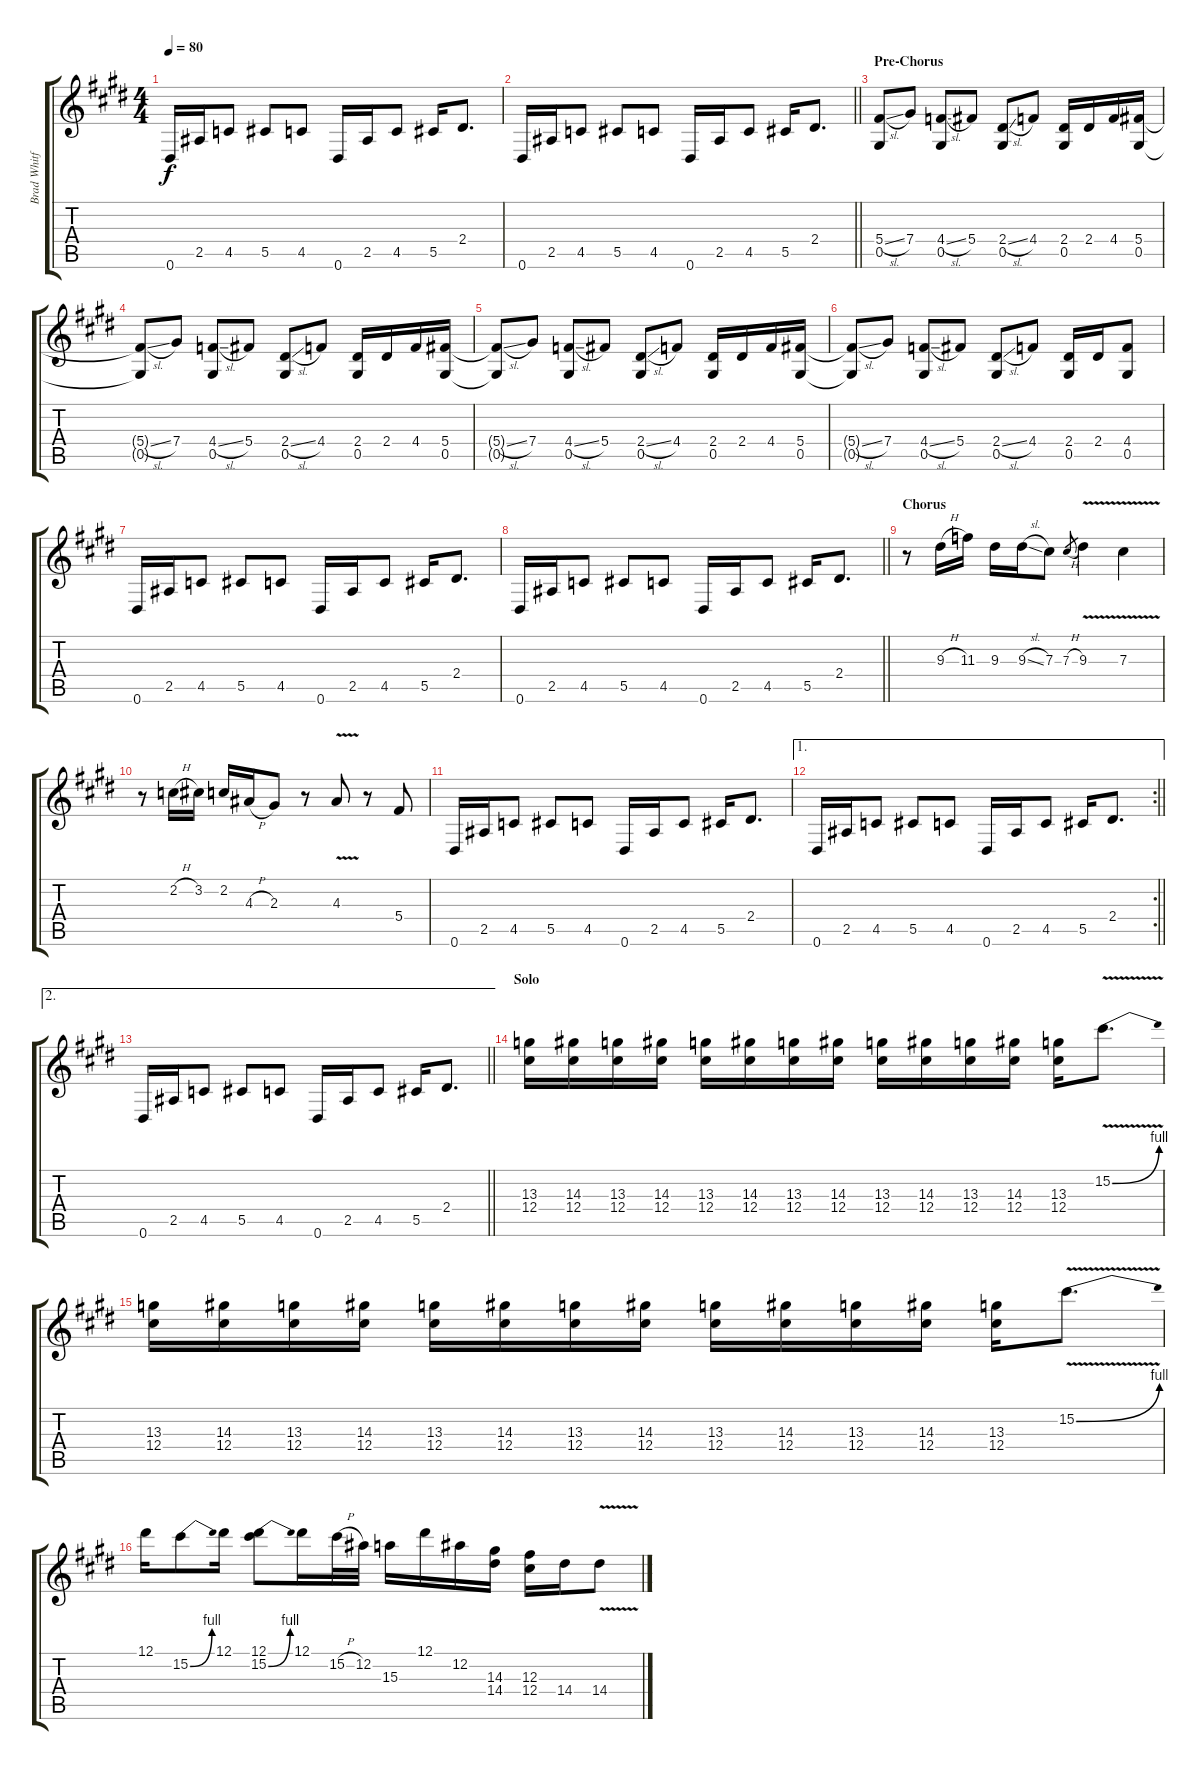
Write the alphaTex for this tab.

\track ("Brad Whitford" "Brad Whitf") {instrument distortionguitar}
\staff {score tabs}
\tuning (Eb4 Bb3 Gb3 Db3 Ab2 Eb2) {hide}
\ts (4 4)
\tempo 80
\clef g2
\ks e
0.6.16{dy f volume 9 instrument distortionguitar} 2.5.16 4.5.8 5.5.8 4.5.8 0.6.16 2.5.16 4.5.8 5.5.16 2.4.8{d} |
\barLineRight lightlight
0.6.16{volume 9 instrument distortionguitar} 2.5.16 4.5.8 5.5.8 4.5.8 0.6.16 2.5.16 4.5.8 5.5.16 2.4.8{d} |
\section ("" "Pre-Chorus")
(5.4{sl} 0.5).8 7.4.8 (4.4{sl} 0.5).8 5.4.8 (2.4{sl} 0.5).8 4.4.8 (2.4 0.5).16 2.4.16 4.4.16 (5.4 0.5).16 |
(5.4{sl t} 0.5{t}).8 7.4.8 (4.4{sl} 0.5).8 5.4.8 (2.4{sl} 0.5).8 4.4.8 (2.4 0.5).16 2.4.16 4.4.16 (5.4 0.5).16 |
(5.4{sl t} 0.5{t}).8 7.4.8 (4.4{sl} 0.5).8 5.4.8 (2.4{sl} 0.5).8 4.4.8 (2.4 0.5).16 2.4.16 4.4.16 (5.4 0.5).16 |
(5.4{sl t} 0.5{t}).8 7.4.8 (4.4{sl} 0.5).8 5.4.8 (2.4{sl} 0.5).8 4.4.8 (2.4 0.5).16 2.4.16 (4.4 0.5).8 |
0.6.16{volume 9 instrument distortionguitar} 2.5.16 4.5.8 5.5.8 4.5.8 0.6.16 2.5.16 4.5.8 5.5.16 2.4.8{d} |
\barLineRight lightlight
0.6.16{volume 9 instrument distortionguitar} 2.5.16 4.5.8 5.5.8 4.5.8 0.6.16 2.5.16 4.5.8 5.5.16 2.4.8{d} |
\section ("" "Chorus")
r.8 9.3{h}.16 11.3.16 9.3.16 9.3{sl}.16 7.3.8 7.3{h}.8{gr} 9.3{v}.4 7.3{v}.4 |
r.8 2.2{h}.16 3.2.16 2.2.16 4.3{h}.16 2.3.8 r.8 4.3{v}.8 r.8 5.4.8 |
0.6.16{volume 9 instrument distortionguitar} 2.5.16 4.5.8 5.5.8 4.5.8 0.6.16 2.5.16 4.5.8 5.5.16 2.4.8{d} |
\ae 1
\rc 2
\barLineRight lightlight
0.6.16{volume 9 instrument distortionguitar} 2.5.16 4.5.8 5.5.8 4.5.8 0.6.16 2.5.16 4.5.8 5.5.16 2.4.8{d} |
\ae 2
\barLineRight lightlight
0.6.16{volume 9 instrument distortionguitar} 2.5.16 4.5.8 5.5.8 4.5.8 0.6.16 2.5.16 4.5.8 5.5.16 2.4.8{d} |
\section ("" "Solo")
(13.3 12.4).16 (14.3 12.4).16 (13.3 12.4).16 (14.3 12.4).16 (13.3 12.4).16 (14.3 12.4).16 (13.3 12.4).16 (14.3 12.4).16 (13.3 12.4).16 (14.3 12.4).16 (13.3 12.4).16 (14.3 12.4).16 (13.3 12.4).16 15.2{be (bend 0 0 60 4) v}.8{d} |
(13.3 12.4).16 (14.3 12.4).16 (13.3 12.4).16 (14.3 12.4).16 (13.3 12.4).16 (14.3 12.4).16 (13.3 12.4).16 (14.3 12.4).16 (13.3 12.4).16 (14.3 12.4).16 (13.3 12.4).16 (14.3 12.4).16 (13.3 12.4).16 15.2{be (bend 0 0 60 4) v}.8{d} |
12.1.16 15.2{be (bend 0 0 60 4)}.8 12.1.16 (12.1 15.2{be (bend 0 0 60 4)}).8 12.1.16 15.2{h}.32 12.2.32 15.3.16 12.1.16 12.2.16 (14.3 14.4).16 (12.3 12.4).16 14.4.16 14.4{v}.8
